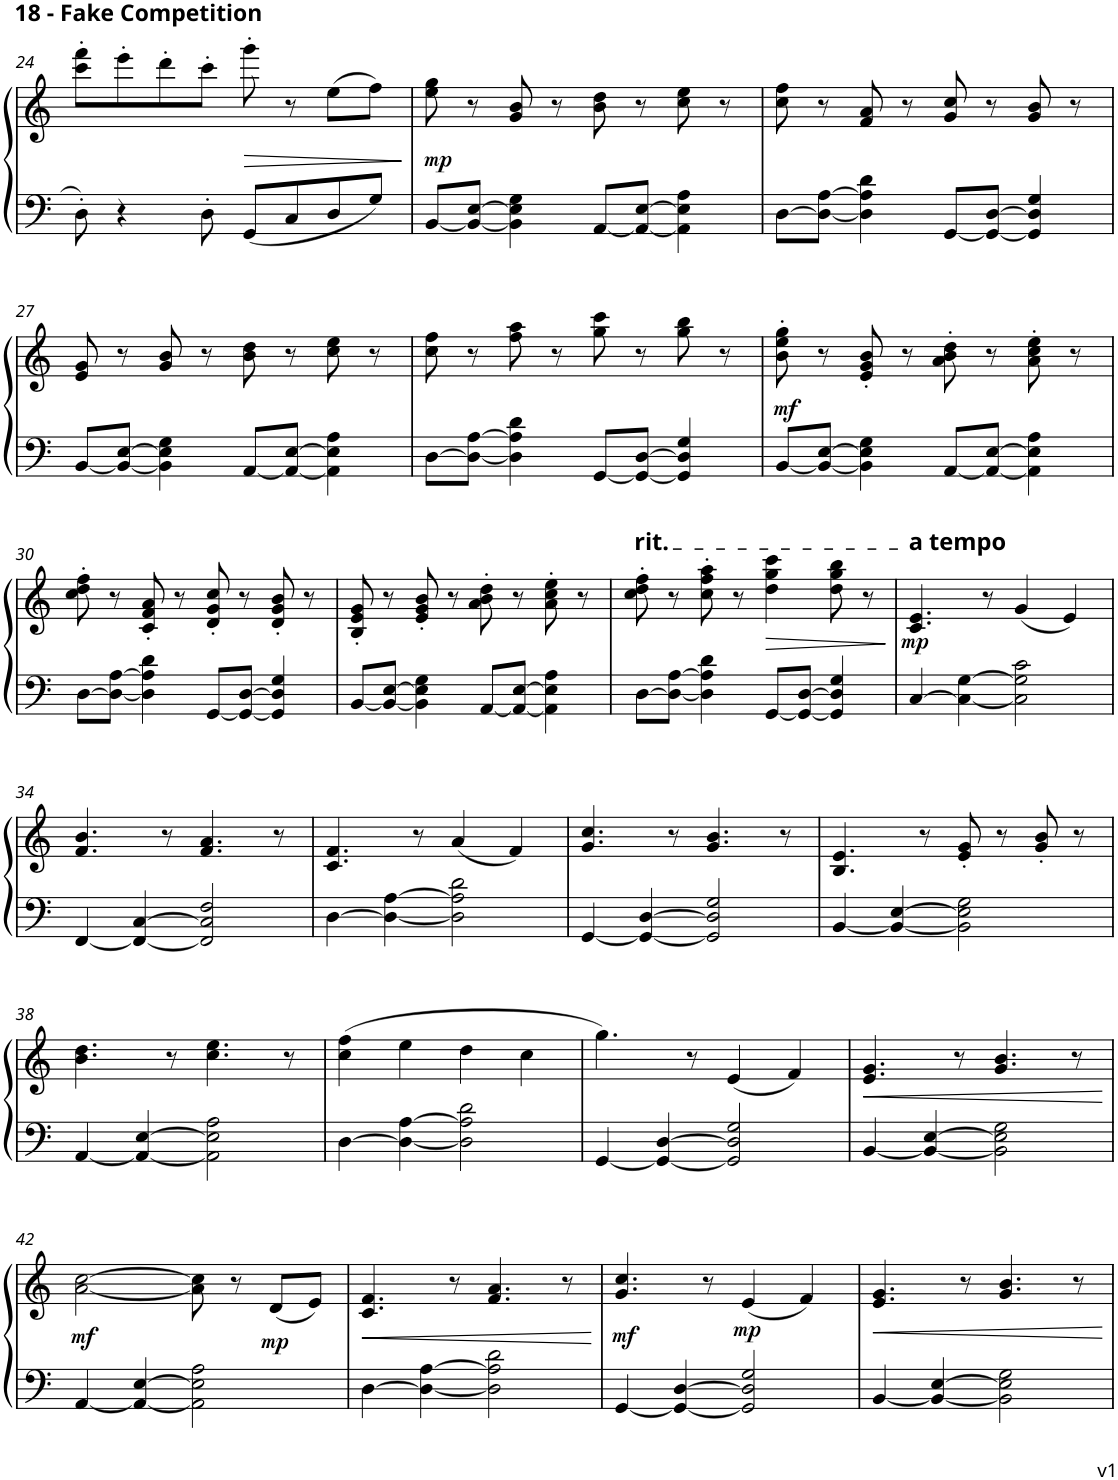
**kern	**kern	**dynam
*part1	*part1	*part1
*staff2	*staff1	*staff1/2
*I"Piano	*	*
*I'Pno.	*	*
!!LO:PB:g=z
*clefF4	*clefG2	*
*k[]	*k[]	*
*M4/4	*M4/4	*
=24	=24	=24
8D'\	8ccc\' 8fff\'L	.
4r	8eee'\	.
.	8ddd'\	.
8D'\	8ccc'\J	.
!	!	!LO:HP:b
8GG/L	8ggg'\	>
8C/	8r	.
8D/	(8ee\L	.
8G/J	8ff\J)	.
.	.	]
=25	=25	=25
!	!	!LO:DY:b
[8BB/L	8ee\ 8gg\	mp
8BB/_ [8E/J	8r	.
4BB\] 4E\] 4G\	8g/ 8b/	.
.	8r	.
[8AA/L	8b\ 8dd\	.
8AA/_ [8E/J	8r	.
4AA\] 4E\] 4A\	8cc\ 8ee\	.
.	8r	.
=26	=26	=26
[8D\L	8cc\ 8ff\	.
8D\_ [8A\J	8r	.
4D\] 4A\] 4d\	8f/ 8a/	.
.	8r	.
[8GG/L	8g/ 8cc/	.
8GG/_ [8D/J	8r	.
4GG/] 4D/] 4G/	8g/ 8b/	.
.	8r	.
!!LO:LB:g=z
=27	=27	=27
[8BB/L	8e/ 8g/	.
8BB/_ [8E/J	8r	.
4BB\] 4E\] 4G\	8g/ 8b/	.
.	8r	.
[8AA/L	8b\ 8dd\	.
8AA/_ [8E/J	8r	.
4AA\] 4E\] 4A\	8cc\ 8ee\	.
.	8r	.
=28	=28	=28
[8D\L	8cc\ 8ff\	.
8D\_ [8A\J	8r	.
4D\] 4A\] 4d\	8ff\ 8aa\	.
.	8r	.
[8GG/L	8gg\ 8ccc\	.
8GG/_ [8D/J	8r	.
4GG/] 4D/] 4G/	8gg\ 8bb\	.
.	8r	.
=29	=29	=29
!	!	!LO:DY:b
[8BB/L	8b\' 8ee\' 8gg\'	mf
8BB/_ [8E/J	8r	.
4BB\] 4E\] 4G\	8e/' 8g/' 8b/'	.
.	8r	.
[8AA/L	8a\' 8b\' 8dd\'	.
8AA/_ [8E/J	8r	.
4AA\] 4E\] 4A\	8a\' 8cc\' 8ee\'	.
.	8r	.
!!LO:LB:g=z
=30	=30	=30
[8D\L	8cc\' 8dd\' 8ff\'	.
8D\_ [8A\J	8r	.
4D\] 4A\] 4d\	8c/' 8f/' 8a/'	.
.	8r	.
[8GG/L	8d/' 8g/' 8cc/'	.
8GG/_ [8D/J	8r	.
4GG/] 4D/] 4G/	8d/' 8g/' 8b/'	.
.	8r	.
=31	=31	=31
[8BB/L	8B/' 8e/' 8g/'	.
8BB/_ [8E/J	8r	.
4BB\] 4E\] 4G\	8e/' 8g/' 8b/'	.
.	8r	.
[8AA/L	8a\' 8b\' 8dd\'	.
8AA/_ [8E/J	8r	.
4AA\] 4E\] 4A\	8a\' 8cc\' 8ee\'	.
.	8r	.
=32	=32	=32
!	!LO:TX:a:t=rit.	!
[8D\L	8cc\' 8dd\' 8ff\'	.
8D\_ [8A\J	8r	.
4D\] 4A\] 4d\	8cc\' 8ff\' 8aa\'	.
.	8r	.
!	!	!LO:HP:b
[8GG/L	4dd\ 4gg\ 4ccc\	>
8GG/_ [8D/J	.	.
4GG/] 4D/] 4G/	8dd\ 8gg\ 8bb\	.
.	8r	.
.	.	]
=33	=33	=33
!	!LO:TX:a:B:t=a tempo	!
!	!	!LO:DY:b
[4C/	4.c/ 4.e/	mp
4C\_ [4G\	.	.
.	8r	.
2C\] 2G\] 2c\	(4g/	.
.	4e/)	.
!!LO:LB:g=z
=34	=34	=34
[4FF/	4.f/ 4.b/	.
4FF/_ [4C/	.	.
.	8r	.
2FF/] 2C/] 2F/	4.f/ 4.a/	.
.	8r	.
=35	=35	=35
[4D\	4.c/ 4.f/	.
4D\_ [4A\	.	.
.	8r	.
2D\] 2A\] 2d\	(4a/	.
.	4f/)	.
=36	=36	=36
[4GG/	4.g/ 4.cc/	.
4GG/_ [4D/	.	.
.	8r	.
2GG/] 2D/] 2G/	4.g/ 4.b/	.
.	8r	.
=37	=37	=37
[4BB/	4.B/ 4.e/	.
4BB/_ [4E/	.	.
.	8r	.
2BB\] 2E\] 2G\	8e/' 8g/'	.
.	8r	.
.	8g/' 8b/'	.
.	8r	.
!!LO:LB:g=z
=38	=38	=38
[4AA/	4.b\ 4.dd\	.
4AA/_ [4E/	.	.
.	8r	.
2AA\] 2E\] 2A\	4.cc\ 4.ee\	.
.	8r	.
=39	=39	=39
[4D\	(4cc\ 4ff\	.
4D\_ [4A\	4ee\	.
2D\] 2A\] 2d\	4dd\	.
.	4cc\	.
=40	=40	=40
[4GG/	4.gg\)	.
4GG/_ [4D/	.	.
.	8r	.
2GG/] 2D/] 2G/	(4e/	.
.	4f/)	.
=41	=41	=41
!	!	!LO:HP:b
[4BB/	4.e/ 4.g/	<
4BB/_ [4E/	.	.
.	8r	.
2BB\] 2E\] 2G\	4.g/ 4.b/	.
.	8r	.
.	.	[
!!LO:LB:g=z
=42	=42	=42
!	!	!LO:DY:b
[4AA/	[2a\ [2cc\	mf
4AA/_ [4E/	.	.
2AA\] 2E\] 2A\	8a\] 8cc\]	.
.	8r	.
!	!	!LO:DY:b
.	(8d/L	mp
.	8e/J)	.
=43	=43	=43
!	!	!LO:HP:b
[4D\	4.c/ 4.f/	<
4D\_ [4A\	.	.
.	8r	.
2D\] 2A\] 2d\	4.f/ 4.a/	.
.	8r	.
.	.	[
=44	=44	=44
!	!	!LO:DY:b
[4GG/	4.g/ 4.cc/	mf
4GG/_ [4D/	.	.
.	8r	.
!	!	!LO:DY:b
2GG/] 2D/] 2G/	(4e/	mp
.	4f/)	.
=45	=45	=45
!	!	!LO:HP:b
[4BB/	4.e/ 4.g/	<
4BB/_ [4E/	.	.
.	8r	.
2BB\] 2E\] 2G\	4.g/ 4.b/	.
.	8r	.
.	.	[
=	=	=
*-	*-	*-
